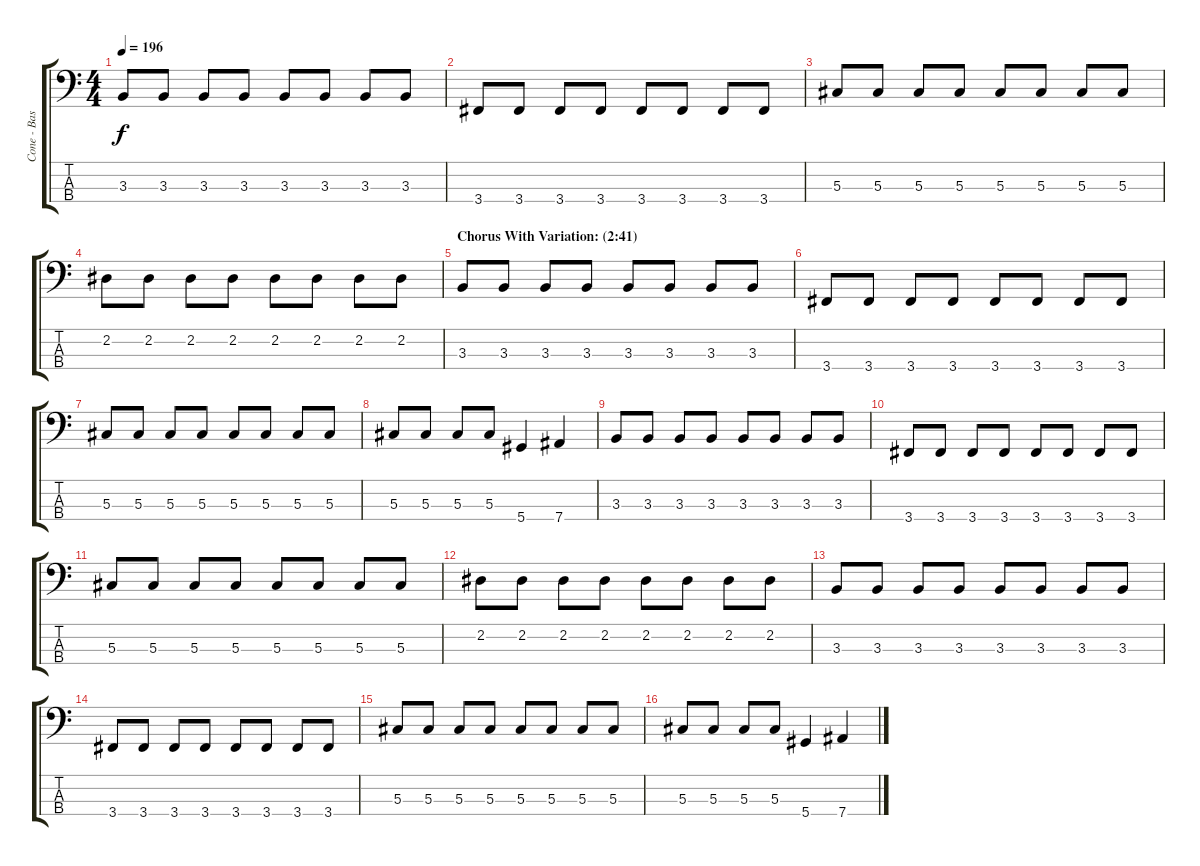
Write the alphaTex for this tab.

\track ("Cone - Bass" "Cone - Bas") {instrument electricbassfinger}
\staff {score tabs}
\tuning (Gb2 Db2 Ab1 Eb1) {hide}
\ts (4 4)
\tempo 196
\clef f4
\ks c
3.3.8{dy f} 3.3.8 3.3.8 3.3.8 3.3.8 3.3.8 3.3.8 3.3.8 |
3.4.8 3.4.8 3.4.8 3.4.8 3.4.8 3.4.8 3.4.8 3.4.8 |
5.3.8 5.3.8 5.3.8 5.3.8 5.3.8 5.3.8 5.3.8 5.3.8 |
2.2.8 2.2.8 2.2.8 2.2.8 2.2.8 2.2.8 2.2.8 2.2.8 |
\section ("" "Chorus With Variation: (2:41) ")
3.3.8 3.3.8 3.3.8 3.3.8 3.3.8 3.3.8 3.3.8 3.3.8 |
3.4.8 3.4.8 3.4.8 3.4.8 3.4.8 3.4.8 3.4.8 3.4.8 |
5.3.8 5.3.8 5.3.8 5.3.8 5.3.8 5.3.8 5.3.8 5.3.8 |
5.3.8 5.3.8 5.3.8 5.3.8 5.4.4 7.4.4 |
3.3.8 3.3.8 3.3.8 3.3.8 3.3.8 3.3.8 3.3.8 3.3.8 |
3.4.8 3.4.8 3.4.8 3.4.8 3.4.8 3.4.8 3.4.8 3.4.8 |
5.3.8 5.3.8 5.3.8 5.3.8 5.3.8 5.3.8 5.3.8 5.3.8 |
2.2.8 2.2.8 2.2.8 2.2.8 2.2.8 2.2.8 2.2.8 2.2.8 |
3.3.8 3.3.8 3.3.8 3.3.8 3.3.8 3.3.8 3.3.8 3.3.8 |
3.4.8 3.4.8 3.4.8 3.4.8 3.4.8 3.4.8 3.4.8 3.4.8 |
5.3.8 5.3.8 5.3.8 5.3.8 5.3.8 5.3.8 5.3.8 5.3.8 |
5.3.8 5.3.8 5.3.8 5.3.8 5.4.4 7.4.4
